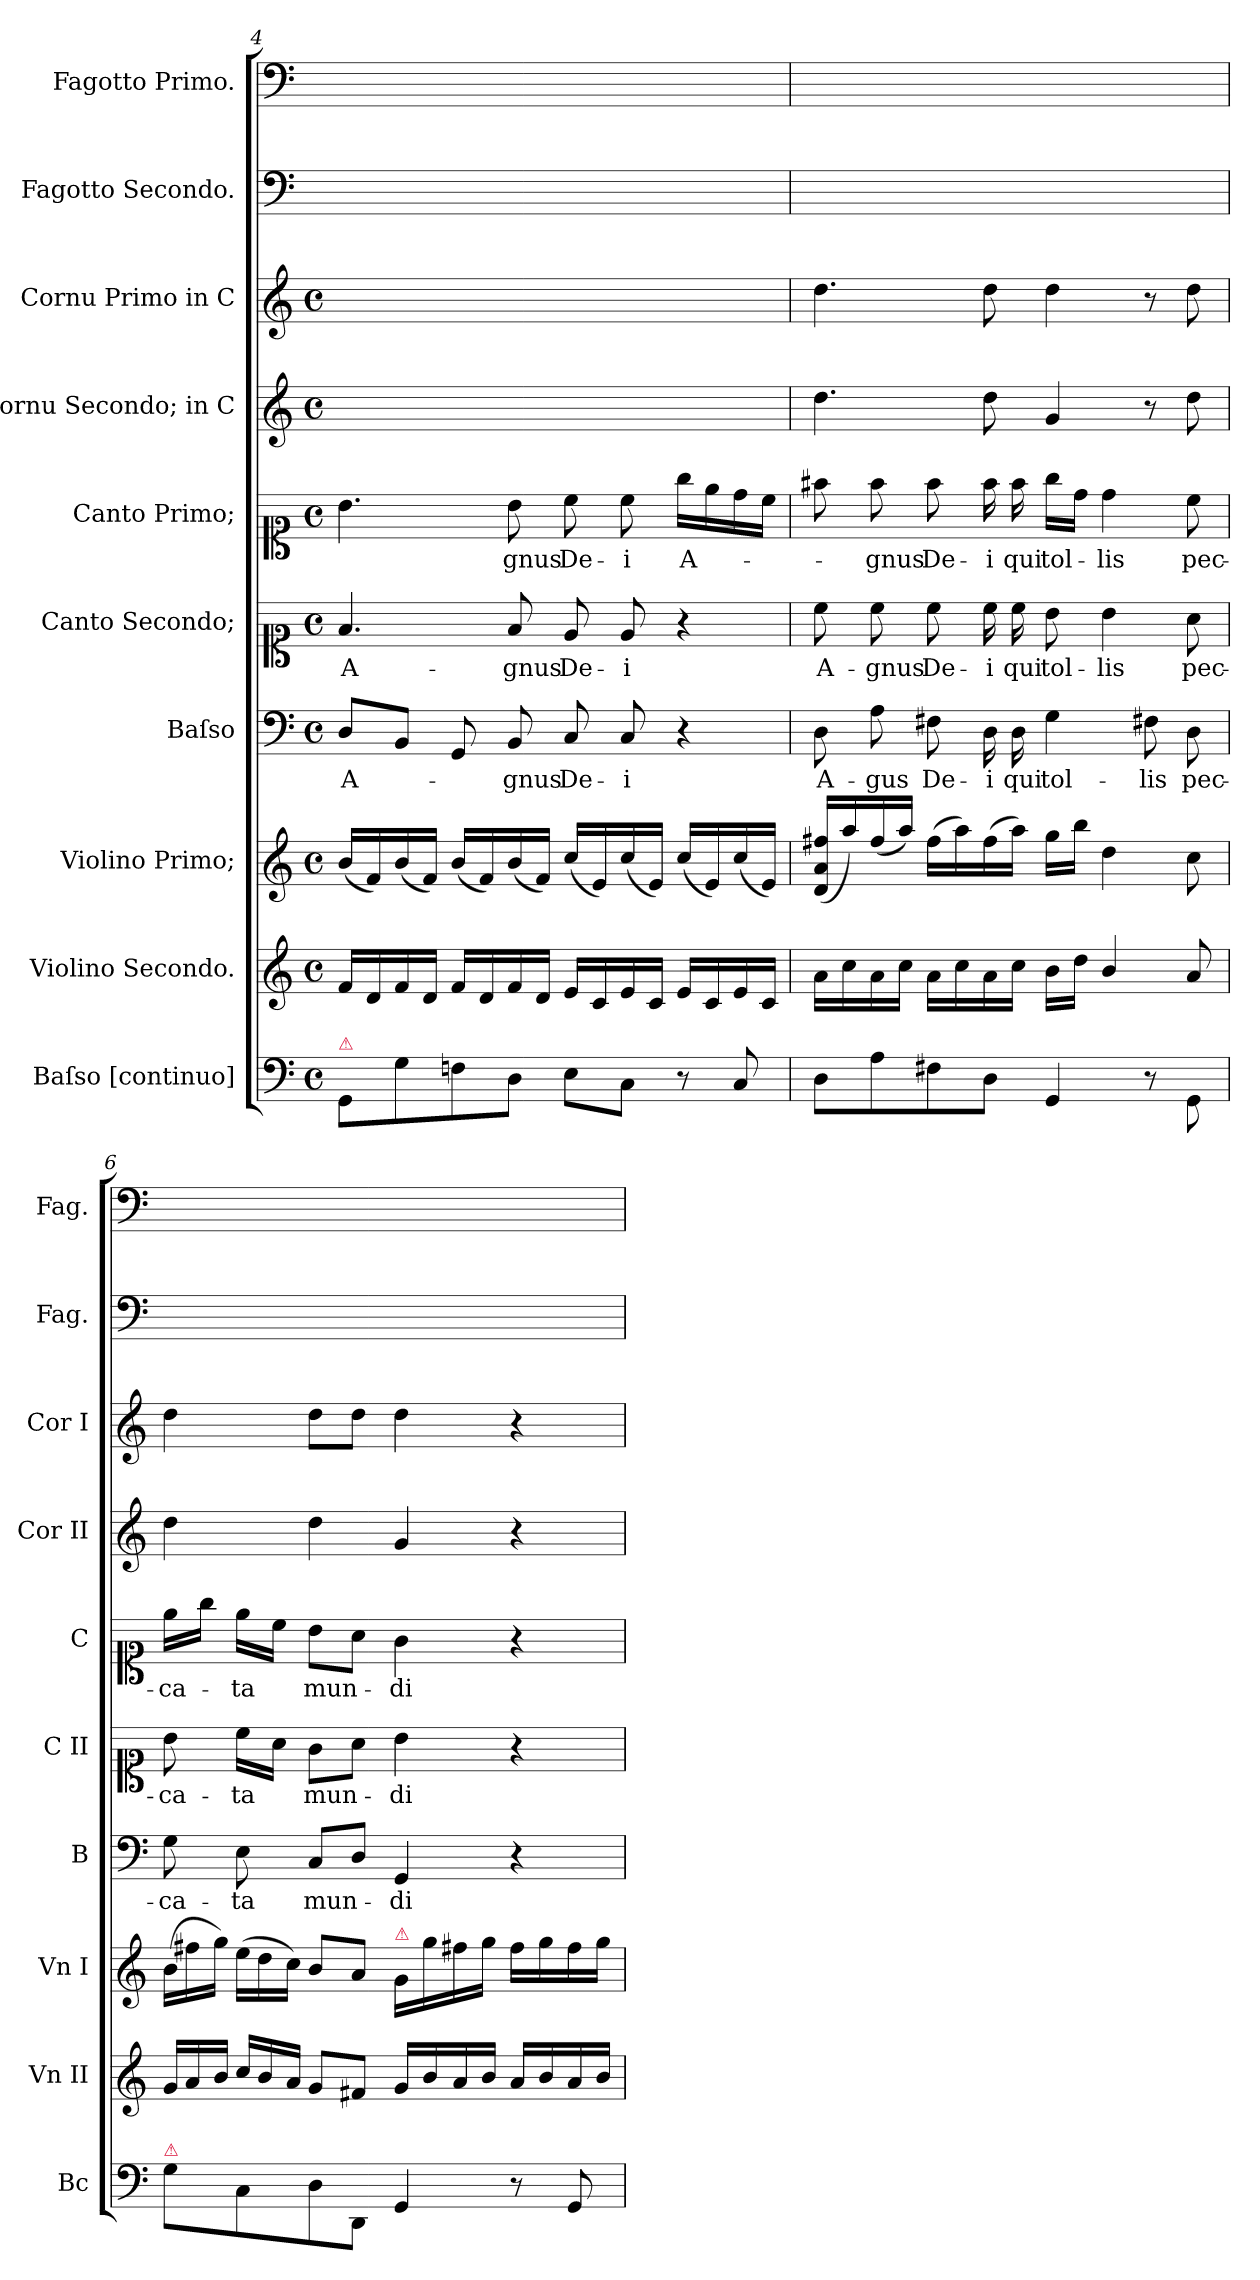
**kern	**kern	**kern	**kern	**text	**kern	**text	**kern	**text	**kern	**kern	**kern	**kern
*part10	*part9	*part8	*part7	*part7	*part6	*part6	*part5	*part5	*part4	*part3	*part2	*part1
*staff10	*staff9	*staff8	*staff7	*staff7	*staff6	*staff6	*staff5	*staff5	*staff4	*staff3	*staff2	*staff1
*I"Baſso [continuo]	*I"Violino Secondo.	*I"Violino Primo;	*I"Baſso	*	*I"Canto Secondo;	*	*I"Canto Primo;	*	*I"Cornu Secondo; in C	*I"Cornu Primo in C	*I"Fagotto Secondo.	*I"Fagotto Primo.
*I'Bc	*I'Vn II	*I'Vn I	*I'B	*	*I'C II	*	*I'C	*	*I'Cor II	*I'Cor I	*I'Fag.	*I'Fag.
*clefF4	*clefG2	*clefG2	*clefF4	*	*clefC1	*	*clefC1	*	*clefG2	*clefG2	*clefF4	*clefF4
*k[]	*k[]	*k[]	*k[]	*	*k[]	*	*k[]	*	*k[]	*k[]	*k[]	*k[]
*M4/4	*M4/4	*M4/4	*M4/4	*	*M4/4	*	*M4/4	*	*M4/4	*M4/4	*	*
*met(c)	*met(c)	*met(c)	*met(c)	*	*met(c)	*	*met(c)	*	*met(c)	*met(c)	*	*
=4	=4	=4	=4	=4	=4	=4	=4	=4	=4	=4	=4	=4
!LO:TX:a:color=crimson:t=⚠	!	!	!	!	!	!	!	!	!	!	!	!
8GG/L	16f/LL	(16b/LL	8D/L	A-	4.f/	A-	4.b\	.	1ryy	1ryy	1ryy	1ryy
.	16d/	16f/)	.	.	.	.	.	.	.	.	.	.
8G\	16f/	(16b/	8BB/J	.	.	.	.	.	.	.	.	.
.	16d/JJ	16f/JJ)	.	.	.	.	.	.	.	.	.	.
8Fn\	16f/LL	(16b/LL	8GG/	.	.	.	.	.	.	.	.	.
.	16d/	16f/)	.	.	.	.	.	.	.	.	.	.
8D\J	16f/	(16b/	8BB/	-gnus	8f/	-gnus	8b\	-gnus	.	.	.	.
.	16d/JJ	16f/JJ)	.	.	.	.	.	.	.	.	.	.
8E\L	16e/LL	(16cc/LL	8C/	De-	8e/	De-	8cc\	De-	.	.	.	.
.	16c/	16e/)	.	.	.	.	.	.	.	.	.	.
8C\J	16e/	(16cc/	8C/	-i	8e/	-i	8cc\	-i	.	.	.	.
.	16c/JJ	16e/JJ)	.	.	.	.	.	.	.	.	.	.
8r	16e/LL	(16cc/LL	4r	.	4r	.	16gg\LL	A-	.	.	.	.
.	16c/	16e/)	.	.	.	.	16ee\	.	.	.	.	.
8C/	16e/	(16cc/	.	.	.	.	16dd\	.	.	.	.	.
.	16c/JJ	16e/JJ)	.	.	.	.	16cc\JJ	.	.	.	.	.
=5	=5	=5	=5	=5	=5	=5	=5	=5	=5	=5	=5	=5
8D\L	16a\LL	(16d/ 16a/ 16ff#X/LL	8D\	A-	8cc\	A-	8ff#X\	.	4.dd\	4.dd\	1ryy	1ryy
.	16cc\	16aa/)	.	.	.	.	.	.	.	.	.	.
8A\	16a\	(16ff#/	8A\	-gus	8cc\	-gnus	8ff#\	-gnus	.	.	.	.
.	16cc\JJ	16aa/JJ)	.	.	.	.	.	.	.	.	.	.
8F#X\	16a\LL	(16ff#\LL	8F#X\	De-	8cc\	De-	8ff#\	De-	.	.	.	.
.	16cc\	16aa\)	.	.	.	.	.	.	.	.	.	.
8D\J	16a\	(16ff#\	16D\	-i	16cc\	-i	16ff#\	-i	8dd\	8dd\	.	.
.	16cc\JJ	16aa\JJ)	16D\	qui	16cc\	qui	16ff#\	qui	.	.	.	.
4GG/	16b\LL	16gg\LL	4G\	tol-	8b\	tol-	16gg\LL	tol-	4g/	4dd\	.	.
.	16dd\JJ	16bb\JJ	.	.	.	.	16dd\JJ	.	.	.	.	.
.	4b/	4dd\	.	.	4b\	-lis	4dd\	-lis	.	.	.	.
8r	.	.	8F#X\	-lis	.	.	.	.	8r	8r	.	.
8GG\	8a/	8cc\	8D\	pec-	8a\	pec-	8cc\	pec-	8dd\	8dd\	.	.
=6	=6	=6	=6	=6	=6	=6	=6	=6	=6	=6	=6	=6
*	*Xtuplet	*Xtuplet	*	*	*	*	*	*	*	*	*	*
!LO:TX:a:color=crimson:t=⚠	!	!	!	!	!	!	!	!	!	!	!	!
8G\L	24g/LL	(24b\LL	8G\	-ca-	8b\	-ca-	16ee\LL	-ca-	4dd\	4dd\	1ryy	1ryy
.	24a/	24ff#X\	.	.	.	.	.	.	.	.	.	.
.	.	.	.	.	.	.	16gg\JJ	.	.	.	.	.
.	24b/JJ	24gg\JJ)	.	.	.	.	.	.	.	.	.	.
8C\	24cc/LL	(24ee\LL	8E\	-ta	16cc\LL	-ta	16ee\LL	-ta	.	.	.	.
.	24b/	24dd\	.	.	.	.	.	.	.	.	.	.
.	.	.	.	.	16a\JJ	.	16cc\JJ	.	.	.	.	.
.	24a/JJ	24cc\JJ)	.	.	.	.	.	.	.	.	.	.
8D\	8g/L	8b/L	8C/L	mun-	8g\L	mun-	8b\L	mun-	4dd\	8dd\L	.	.
8DD/J	8f#X/J	8a/J	8D/J	.	8a\J	.	8a\J	.	.	8dd\J	.	.
!	!	!LO:TX:a:color=crimson:t=⚠	!	!	!	!	!	!	!	!	!	!
4GG/	16g/LL	16g/LL	4GG/	-di	4b\	-di	4g\	-di	4g/	4dd\	.	.
.	16b/	16gg\	.	.	.	.	.	.	.	.	.	.
.	16a/	16ff#X\	.	.	.	.	.	.	.	.	.	.
.	16b/JJ	16gg\JJ	.	.	.	.	.	.	.	.	.	.
8r	16a/LL	16ff#\LL	4r	.	4r	.	4r	.	4r	4r	.	.
.	16b/	16gg\	.	.	.	.	.	.	.	.	.	.
8GG/	16a/	16ff#\	.	.	.	.	.	.	.	.	.	.
.	16b/JJ	16gg\JJ	.	.	.	.	.	.	.	.	.	.
=	=	=	=	=	=	=	=	=	=	=	=	=
*-	*-	*-	*-	*-	*-	*-	*-	*-	*-	*-	*-	*-
